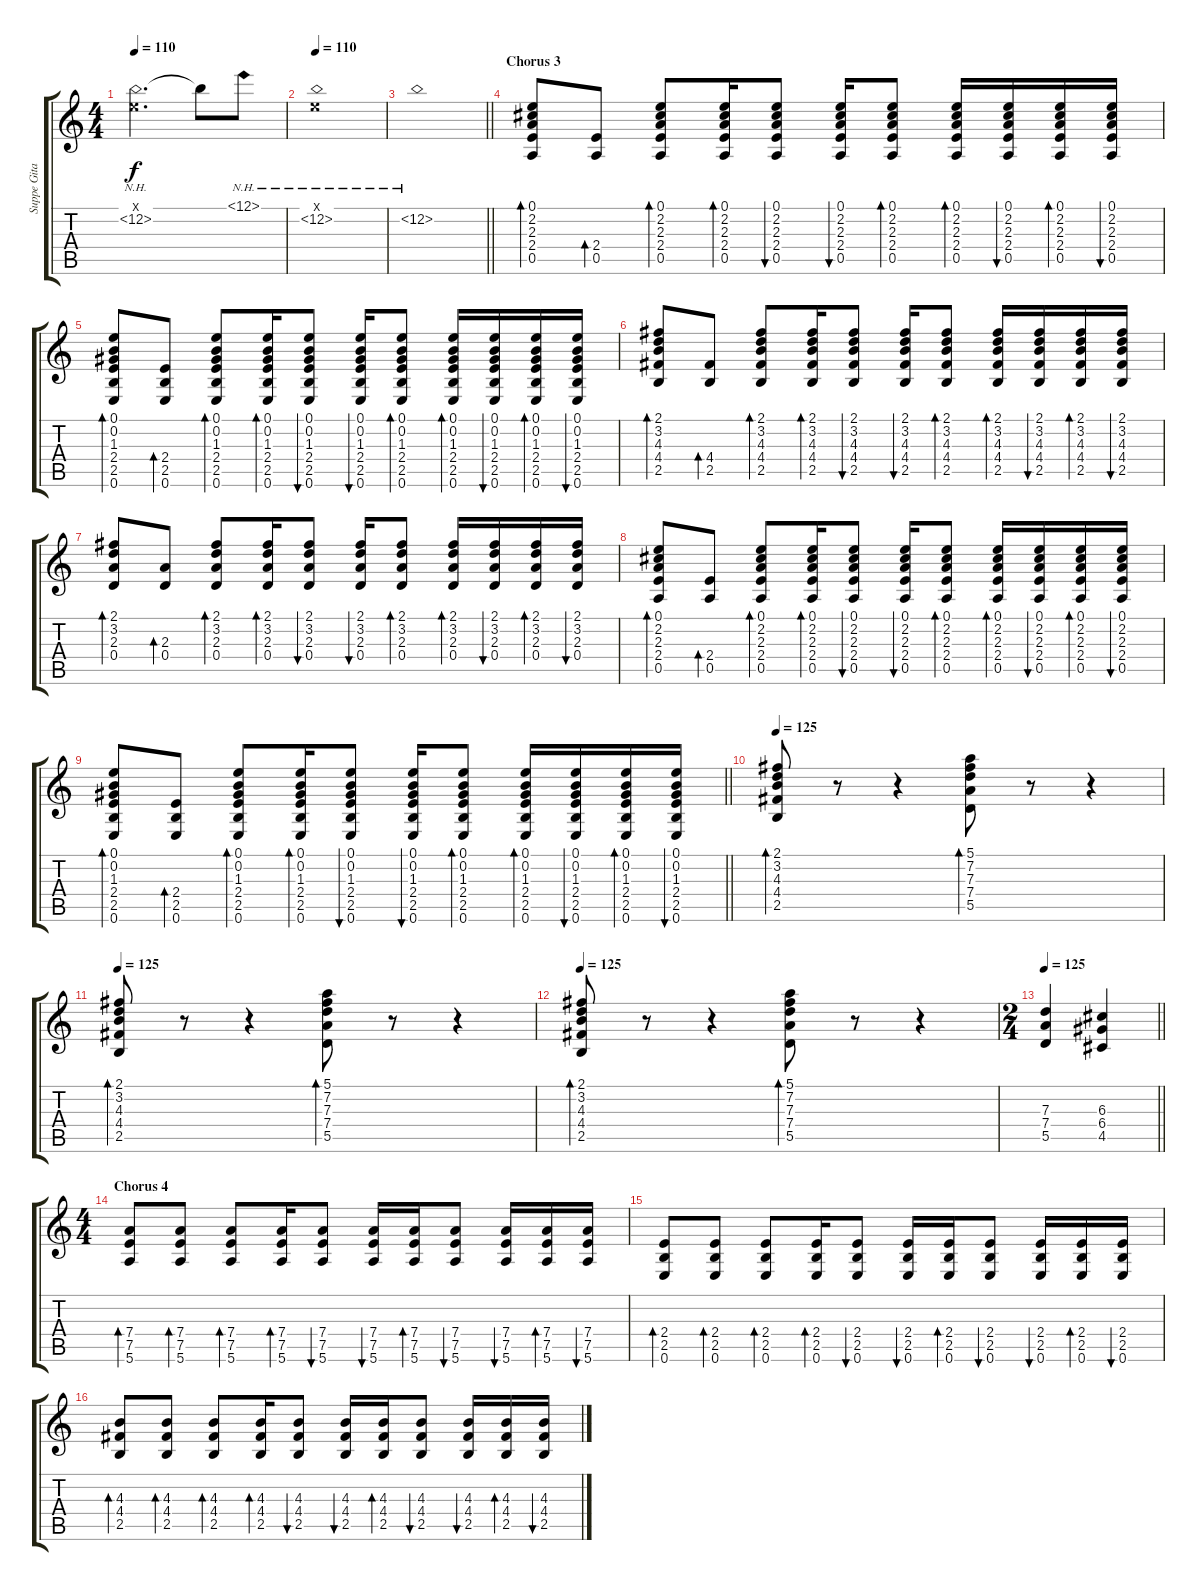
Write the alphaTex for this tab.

\track ("Suppe Gitarre" "Suppe Gita") {instrument distortionguitar}
\staff {score tabs}
\tuning (E4 B3 G3 D3 A2 E2) {hide}
\ts (4 4)
\tempo 110
\clef g2
\ks c
(0.1{x} 12.2{nh}).2{d dy f} 12.2{t}.8 12.1{nh}.8 |
\tempo 110
(0.1{x} 12.2{nh}).1 |
\barLineRight lightlight
12.2{nh}.1 |
\section ("" "Chorus 3")
(0.1 2.2 2.3 2.4 0.5).8{bd 60 instrument electricguitarclean} (2.4 0.5).8{bd 60} (0.1 2.2 2.3 2.4 0.5).8{bd 60} (0.1 2.2 2.3 2.4 0.5).16{bd 60} (0.1 2.2 2.3 2.4 0.5).8{bu 60} (0.1 2.2 2.3 2.4 0.5).16{bu 60} (0.1 2.2 2.3 2.4 0.5).8{bd 60} (0.1 2.2 2.3 2.4 0.5).16{bd 60} (0.1 2.2 2.3 2.4 0.5).16{bu 60} (0.1 2.2 2.3 2.4 0.5).16{bd 60} (0.1 2.2 2.3 2.4 0.5).16{bu 60} |
(0.1 0.2 1.3 2.4 2.5 0.6).8{bd 60} (2.4 2.5 0.6).8{bd 60} (0.1 0.2 1.3 2.4 2.5 0.6).8{bd 60} (0.1 0.2 1.3 2.4 2.5 0.6).16{bd 60} (0.1 0.2 1.3 2.4 2.5 0.6).8{bu 60} (0.1 0.2 1.3 2.4 2.5 0.6).16{bu 60} (0.1 0.2 1.3 2.4 2.5 0.6).8{bd 60} (0.1 0.2 1.3 2.4 2.5 0.6).16{bd 60} (0.1 0.2 1.3 2.4 2.5 0.6).16{bu 60} (0.1 0.2 1.3 2.4 2.5 0.6).16{bd 60} (0.1 0.2 1.3 2.4 2.5 0.6).16{bu 60} |
(2.1 3.2 4.3 4.4 2.5).8{bd 60} (4.4 2.5).8{bd 60} (2.1 3.2 4.3 4.4 2.5).8{bd 60} (2.1 3.2 4.3 4.4 2.5).16{bd 60} (2.1 3.2 4.3 4.4 2.5).8{bu 60} (2.1 3.2 4.3 4.4 2.5).16{bu 60} (2.1 3.2 4.3 4.4 2.5).8{bd 60} (2.1 3.2 4.3 4.4 2.5).16{bd 60} (2.1 3.2 4.3 4.4 2.5).16{bu 60} (2.1 3.2 4.3 4.4 2.5).16{bd 60} (2.1 3.2 4.3 4.4 2.5).16{bu 60} |
(2.1 3.2 2.3 0.4).8{bd 60} (2.3 0.4).8{bd 60} (2.1 3.2 2.3 0.4).8{bd 60} (2.1 3.2 2.3 0.4).16{bd 60} (2.1 3.2 2.3 0.4).8{bu 60} (2.1 3.2 2.3 0.4).16{bu 60} (2.1 3.2 2.3 0.4).8{bd 60} (2.1 3.2 2.3 0.4).16{bd 60} (2.1 3.2 2.3 0.4).16{bu 60} (2.1 3.2 2.3 0.4).16{bd 60} (2.1 3.2 2.3 0.4).16{bu 60} |
(0.1 2.2 2.3 2.4 0.5).8{bd 60} (2.4 0.5).8{bd 60} (0.1 2.2 2.3 2.4 0.5).8{bd 60} (0.1 2.2 2.3 2.4 0.5).16{bd 60} (0.1 2.2 2.3 2.4 0.5).8{bu 60} (0.1 2.2 2.3 2.4 0.5).16{bu 60} (0.1 2.2 2.3 2.4 0.5).8{bd 60} (0.1 2.2 2.3 2.4 0.5).16{bd 60} (0.1 2.2 2.3 2.4 0.5).16{bu 60} (0.1 2.2 2.3 2.4 0.5).16{bd 60} (0.1 2.2 2.3 2.4 0.5).16{bu 60} |
\barLineRight lightlight
(0.1 0.2 1.3 2.4 2.5 0.6).8{bd 60} (2.4 2.5 0.6).8{bd 60} (0.1 0.2 1.3 2.4 2.5 0.6).8{bd 60} (0.1 0.2 1.3 2.4 2.5 0.6).16{bd 60} (0.1 0.2 1.3 2.4 2.5 0.6).8{bu 60} (0.1 0.2 1.3 2.4 2.5 0.6).16{bu 60} (0.1 0.2 1.3 2.4 2.5 0.6).8{bd 60} (0.1 0.2 1.3 2.4 2.5 0.6).16{bd 60} (0.1 0.2 1.3 2.4 2.5 0.6).16{bu 60} (0.1 0.2 1.3 2.4 2.5 0.6).16{bd 60} (0.1 0.2 1.3 2.4 2.5 0.6).16{bu 60} |
\section ("" "")
\tempo 125
(2.1 3.2 4.3 4.4 2.5).8{bd 60} r.8 r.4 (5.1 7.2 7.3 7.4 5.5).8{bd 60} r.8 r.4 |
\tempo 125
(2.1 3.2 4.3 4.4 2.5).8{bd 60} r.8 r.4 (5.1 7.2 7.3 7.4 5.5).8{bd 60} r.8 r.4 |
\tempo 125
(2.1 3.2 4.3 4.4 2.5).8{bd 60} r.8 r.4 (5.1 7.2 7.3 7.4 5.5).8{bd 60} r.8 r.4 |
\ts (2 4)
\tempo 125
\barLineRight lightlight
(7.3 7.4 5.5).4{instrument distortionguitar} (6.3 6.4 4.5).4 |
\ts (4 4)
\section ("" "Chorus 4")
(7.4 7.5 5.6).8{bd 60} (7.4 7.5 5.6).8{bd 60} (7.4 7.5 5.6).8{bd 60} (7.4 7.5 5.6).16{bd 60} (7.4 7.5 5.6).8{bu 60} (7.4 7.5 5.6).16{bu 60} (7.4 7.5 5.6).16{bd 60} (7.4 7.5 5.6).8{bu 60} (7.4 7.5 5.6).16{bu 60} (7.4 7.5 5.6).16{bd 60} (7.4 7.5 5.6).16{bu 60} |
(2.4 2.5 0.6).8{bd 60} (2.4 2.5 0.6).8{bd 60} (2.4 2.5 0.6).8{bd 60} (2.4 2.5 0.6).16{bd 60} (2.4 2.5 0.6).8{bu 60} (2.4 2.5 0.6).16{bu 60} (2.4 2.5 0.6).16{bd 60} (2.4 2.5 0.6).8{bu 60} (2.4 2.5 0.6).16{bu 60} (2.4 2.5 0.6).16{bd 60} (2.4 2.5 0.6).16{bu 60} |
(4.3 4.4 2.5).8{bd 60} (4.3 4.4 2.5).8{bd 60} (4.3 4.4 2.5).8{bd 60} (4.3 4.4 2.5).16{bd 60} (4.3 4.4 2.5).8{bu 60} (4.3 4.4 2.5).16{bu 60} (4.3 4.4 2.5).16{bd 60} (4.3 4.4 2.5).8{bu 60} (4.3 4.4 2.5).16{bu 60} (4.3 4.4 2.5).16{bd 60} (4.3 4.4 2.5).16{bu 60}
